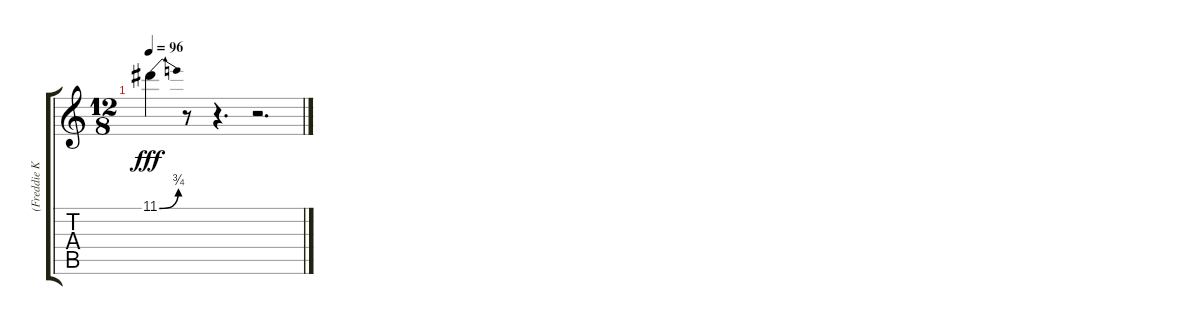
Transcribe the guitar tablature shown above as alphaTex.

\track ("(Freddie King) Overdriven Gtr" "(Freddie K") {instrument overdrivenguitar}
\staff {score tabs}
\tuning (E4 B3 G3 D3 A2 E2) {hide}
\ts (12 8)
\tempo 96
\clef g2
\ks c
11.1{be (bend 0 0 60 3)}.4{dy fff} r.8 r.4{d} r.2{d}
